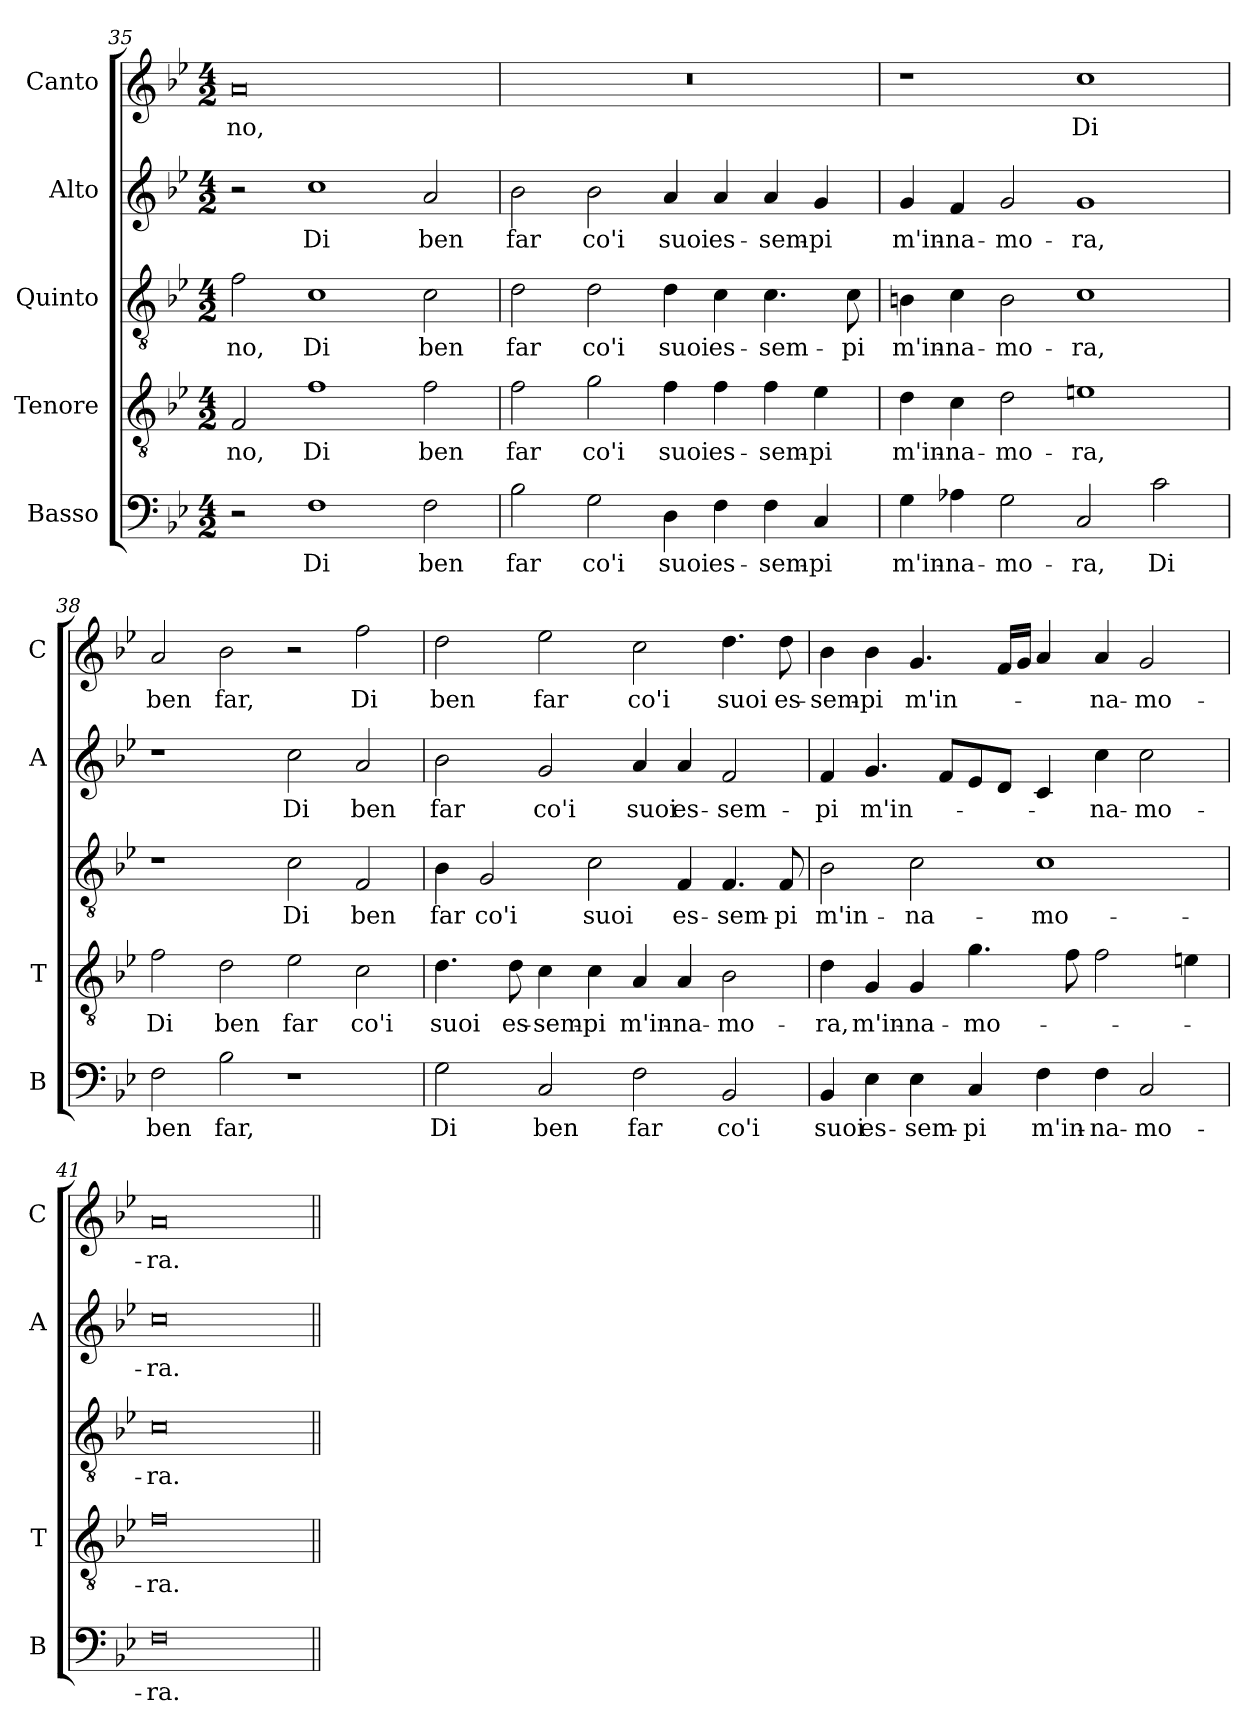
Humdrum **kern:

**kern	**text	**kern	**text	**kern	**text	**kern	**text	**kern	**text
*part5	*part5	*part4	*part4	*part3	*part3	*part2	*part2	*part1	*part1
*staff5	*staff5	*staff4	*staff4	*staff3	*staff3	*staff2	*staff2	*staff1	*staff1
*I"Basso	*	*I"Tenore	*	*I"Quinto	*	*I"Alto	*	*I"Canto	*
*I'B	*	*I'T	*	*	*	*I'A	*	*I'C	*
*clefF4	*	*clefGv2	*	*clefGv2	*	*clefG2	*	*clefG2	*
*k[b-e-]	*	*k[b-e-]	*	*k[b-e-]	*	*k[b-e-]	*	*k[b-e-]	*
*B-:	*	*B-:	*	*B-:	*	*B-:	*	*B-:	*
*M4/2	*	*M4/2	*	*M4/2	*	*M4/2	*	*M4/2	*
=35	=35	=35	=35	=35	=35	=35	=35	=35	=35
!	!	!	!LO:LY:b	!	!LO:LY:b	!	!	!	!LO:LY:b
2r	.	2F/	-no,	2f\	-no,	2r	.	0a	-no,
!	!LO:LY:b	!	!LO:LY:b	!	!LO:LY:b	!	!LO:LY:b	!	!
1F	Di	1f	Di	1c	Di	1cc	Di	.	.
!	!LO:LY:b	!	!LO:LY:b	!	!LO:LY:b	!	!LO:LY:b	!	!
2F\	ben	2f\	ben	2c\	ben	2a/	ben	.	.
!!LO:LB:g=z
=36	=36	=36	=36	=36	=36	=36	=36	=36	=36
!	!LO:LY:b	!	!LO:LY:b	!	!LO:LY:b	!	!LO:LY:b	!	!
2B-\	far	2f\	far	2d\	far	2b-\	far	0r	.
!	!LO:LY:b	!	!LO:LY:b	!	!LO:LY:b	!	!LO:LY:b	!	!
2G\	co'i	2g\	co'i	2d\	co'i	2b-\	co'i	.	.
!	!LO:LY:b	!	!LO:LY:b	!	!LO:LY:b	!	!LO:LY:b	!	!
4D\	suoi	4f\	suoi	4d\	suoi	4a/	suoi	.	.
!	!LO:LY:b	!	!LO:LY:b	!	!LO:LY:b	!	!LO:LY:b	!	!
4F\	es-	4f\	es-	4c\	es-	4a/	es-	.	.
!	!LO:LY:b	!	!LO:LY:b	!	!LO:LY:b	!	!LO:LY:b	!	!
4F\	-sem-	4f\	-sem-	4.c\	-sem-	4a/	-sem-	.	.
!	!LO:LY:b	!	!LO:LY:b	!	!	!	!LO:LY:b	!	!
4C/	-pi	4e-\	-pi	.	.	4g/	-pi	.	.
!	!	!	!	!	!LO:LY:b	!	!	!	!
.	.	.	.	8c\	-pi	.	.	.	.
=37	=37	=37	=37	=37	=37	=37	=37	=37	=37
!	!LO:LY:b	!	!LO:LY:b	!	!LO:LY:b	!	!LO:LY:b	!	!
4G\	m'in-	4d\	m'in-	4Bn\	m'in-	4g/	m'in-	1r	.
!	!LO:LY:b	!	!LO:LY:b	!	!LO:LY:b	!	!LO:LY:b	!	!
4A-X\	-na-	4c\	-na-	4c\	-na-	4f/	-na-	.	.
!	!LO:LY:b	!	!LO:LY:b	!	!LO:LY:b	!	!LO:LY:b	!	!
2G\	-mo-	2d\	-mo-	2B\	-mo-	2g/	-mo-	.	.
!	!LO:LY:b	!	!LO:LY:b	!	!LO:LY:b	!	!LO:LY:b	!	!LO:LY:b
2C/	-ra,	1en	-ra,	1c	-ra,	1g	-ra,	1cc	Di
!	!LO:LY:b	!	!	!	!	!	!	!	!
2c\	Di	.	.	.	.	.	.	.	.
=38	=38	=38	=38	=38	=38	=38	=38	=38	=38
!	!LO:LY:b	!	!LO:LY:b	!	!	!	!	!	!LO:LY:b
2F\	ben	2f\	Di	1r	.	1r	.	2a/	ben
!	!LO:LY:b	!	!LO:LY:b	!	!	!	!	!	!LO:LY:b
2B-\	far,	2d\	ben	.	.	.	.	2b-\	far,
!	!	!	!LO:LY:b	!	!LO:LY:b	!	!LO:LY:b	!	!
1r	.	2e-\	far	2c\	Di	2cc\	Di	2r	.
!	!	!	!LO:LY:b	!	!LO:LY:b	!	!LO:LY:b	!	!LO:LY:b
.	.	2c\	co'i	2F/	ben	2a/	ben	2ff\	Di
!!LO:LB:g=z
=39	=39	=39	=39	=39	=39	=39	=39	=39	=39
!	!LO:LY:b	!	!LO:LY:b	!	!LO:LY:b	!	!LO:LY:b	!	!LO:LY:b
2G\	Di	4.d\	suoi	4B-\	far	2b-\	far	2dd\	ben
!	!	!	!	!	!LO:LY:b	!	!	!	!
.	.	.	.	2G/	co'i	.	.	.	.
!	!	!	!LO:LY:b	!	!	!	!	!	!
.	.	8d\	es-	.	.	.	.	.	.
!	!LO:LY:b	!	!LO:LY:b	!	!	!	!LO:LY:b	!	!LO:LY:b
2C/	ben	4c\	-sem-	.	.	2g/	co'i	2ee-\	far
!	!	!	!LO:LY:b	!	!LO:LY:b	!	!	!	!
.	.	4c\	-pi	2c\	suoi	.	.	.	.
!	!LO:LY:b	!	!LO:LY:b	!	!	!	!LO:LY:b	!	!LO:LY:b
2F\	far	4A/	m'in-	.	.	4a/	suoi	2cc\	co'i
!	!	!	!LO:LY:b	!	!LO:LY:b	!	!LO:LY:b	!	!
.	.	4A/	-na-	4F/	es-	4a/	es-	.	.
!	!LO:LY:b	!	!LO:LY:b	!	!LO:LY:b	!	!LO:LY:b	!	!LO:LY:b
2BB-/	co'i	2B-\	-mo-	4.F/	-sem-	2f/	-sem-	4.dd\	suoi
!	!	!	!	!	!LO:LY:b	!	!	!	!LO:LY:b
.	.	.	.	8F/	-pi	.	.	8dd\	es-
=40	=40	=40	=40	=40	=40	=40	=40	=40	=40
!	!LO:LY:b	!	!LO:LY:b	!	!LO:LY:b	!	!LO:LY:b	!	!LO:LY:b
4BB-/	suoi	4d\	-ra,	2B-\	m'in-	4f/	-pi	4b-\	-sem-
!	!LO:LY:b	!	!LO:LY:b	!	!	!	!LO:LY:b	!	!LO:LY:b
4E-\	es-	4G/	m'in-	.	.	4.g/	m'in-	4b-\	-pi
!	!LO:LY:b	!	!LO:LY:b	!	!LO:LY:b	!	!	!	!LO:LY:b
4E-\	-sem-	4G/	-na-	2c\	-na-	.	.	4.g/	m'in-
.	.	.	.	.	.	8f/L	.	.	.
!	!LO:LY:b	!	!LO:LY:b	!	!	!	!	!	!
4C/	-pi	4.g\	-mo-	.	.	8e-/	.	.	.
.	.	.	.	.	.	8d/J	.	16f/LL	.
.	.	.	.	.	.	.	.	16g/JJ	.
!	!LO:LY:b	!	!	!	!LO:LY:b	!	!	!	!
4F\	m'in-	.	.	1c	-mo-	4c/	.	4a/	.
.	.	8f\	.	.	.	.	.	.	.
!	!LO:LY:b	!	!	!	!	!	!LO:LY:b	!	!LO:LY:b
4F\	-na-	2f\	.	.	.	4cc\	-na-	4a/	-na-
!	!LO:LY:b	!	!	!	!	!	!LO:LY:b	!	!LO:LY:b
2C/	-mo-	.	.	.	.	2cc\	-mo-	2g/	-mo-
.	.	4en\	.	.	.	.	.	.	.
=41	=41	=41	=41	=41	=41	=41	=41	=41	=41
!	!LO:LY:b	!	!LO:LY:b	!	!LO:LY:b	!	!LO:LY:b	!	!LO:LY:b
0F	-ra.	0f	-ra.	0c	-ra.	0cc	-ra.	0a	-ra.
=||	=||	=||	=||	=||	=||	=||	=||	=||	=||
*-	*-	*-	*-	*-	*-	*-	*-	*-	*-
